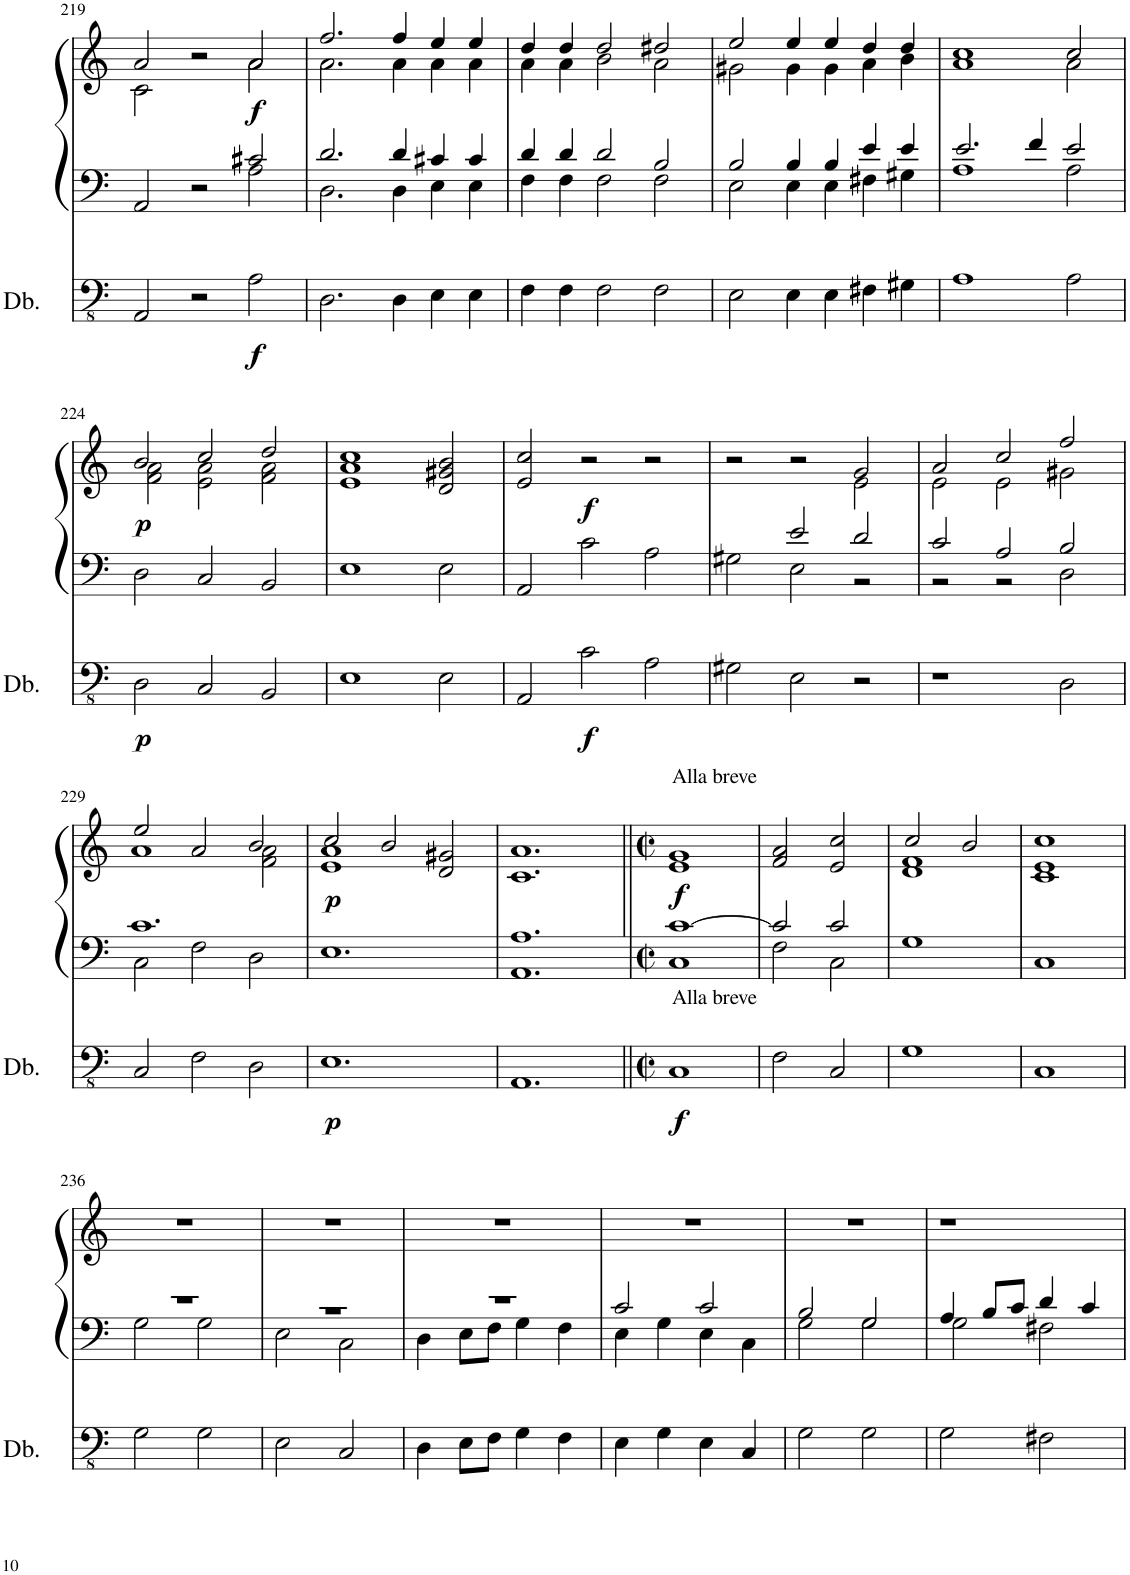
**kern	**dynam	**kern	**kern	**dynam
*part2	*part2	*part1	*part1	*part1
*staff3	*staff3	*staff2	*staff1	*staff1/2
*I"Double Bass	*	*I"[Organ [manuals]] (a)	*	*
*I'Db.	*	*	*	*
!!LO:PB:g=z
*clefFv4	*	*clefF4	*clefG2	*
*Trd7c12	*	*	*	*
*k[]	*	*k[]	*k[]	*
*C:	*	*C:	*C:	*
*M3/2	*	*M3/2	*M3/2	*
=219	=219	=219	=219	=219
*	*	*^	*^	*
2AAA/	.	2AA/	2ryy	2a/	2c\	.
2r	.	2r	2ryy	2r	2ryy	.
!	!LO:DY:b	!	!	!	!	!LO:DY:b
2AA\	f	2c#X/	2A\	2a/	2a\	f
=220	=220	=220	=220	=220	=220	=220
2.DD\	.	2.d/	2.D\	2.ff/	2.a\	.
4DD\	.	4d/	4D\	4ff/	4a\	.
4EE\	.	4c#X/	4E\	4ee/	4a\	.
4EE\	.	4c#/	4E\	4ee/	4a\	.
=221	=221	=221	=221	=221	=221	=221
4FF\	.	4d/	4F\	4dd/	4a\	.
4FF\	.	4d/	4F\	4dd/	4a\	.
2FF\	.	2d/	2F\	2dd/	2b\	.
2FF\	.	2B/	2F\	2dd#X/	2a\	.
=222	=222	=222	=222	=222	=222	=222
2EE\	.	2B/	2E\	2ee/	2g#X\	.
4EE\	.	4B/	4E\	4ee/	4g#\	.
4EE\	.	4B/	4E\	4ee/	4g#\	.
4FF#X\	.	4e/	4F#X\	4dd/	4a\	.
4GG#X\	.	4e/	4G#X\	4dd/	4b\	.
=223	=223	=223	=223	=223	=223	=223
1AA	.	2.e/	1A	1cc	1a	.
.	.	4f/	.	.	.	.
2AA\	.	2e/	2A\	2cc/	2a\	.
!!LO:LB:g=z	!!
=224	=224	=224	=224	=224	=224	=224
!	!LO:DY:b	!	!	!	!	!LO:DY:b
*	*	*v	*v	*	*	*
2DD\	p	2D\	2b/	2f\ 2a\	p
2CC/	.	2C/	2cc/	2e\ 2a\	.
2BBB/	.	2BB/	2dd/	2f\ 2a\	.
*	*	*	*v	*v	*
=225	=225	=225	=225	=225
1EE	.	1E	1e 1a 1cc	.
2EE\	.	2E\	2d/ 2g#X/ 2b/	.
=226	=226	=226	=226	=226
2AAA/	.	2AA/	2e/ 2cc/	.
!	!LO:DY:b	!	!	!LO:DY:b
2C\	f	2c\	2r	f
2AA\	.	2A\	2r	.
=227	=227	=227	=227	=227
*	*	*^	*^	*
2GG#X\	.	2ryy	2G#X\	2r	1ryy	.
2EE\	.	2e/	2E\	2r	.	.
2r	.	2d/	2r	2g/	2e\	.
=228	=228	=228	=228	=228	=228	=228
1r	.	2c/	2r	2a/	2e\	.
.	.	2A/	2r	2cc/	2e\	.
2DD\	.	2B/	2D\	2ff/	2g#X\	.
!!LO:LB:g=z	!!
=229	=229	=229	=229	=229	=229	=229
2CC/	.	1.c	2C\	2ee/	1a	.
2FF\	.	.	2F\	2a/	.	.
2DD\	.	.	2D\	2b/	2f\ 2a\	.
=230	=230	=230	=230	=230	=230	=230
!	!LO:DY:b	!	!	!	!	!LO:DY:b
*	*	*v	*v	*	*	*
1.EE	p	1.E	2cc/	1e 1a	p
.	.	.	2b/	.	.
.	.	.	2d/ 2g#X/	2ryy	.
*	*	*	*v	*v	*
=231	=231	=231	=231	=231
1.AAA	.	1.AA 1.A	1.c 1.a	.
=232||	=232||	=232||	=232||	=232||
*M2/2	*	*M2/2	*M2/2	*
*met(c|)	*	*met(c|)	*met(c|)	*
!	!	!	!LO:TX:a:t=Alla breve	!
!LO:TX:a:t=Alla breve	!	!	!	!
!	!LO:DY:b	!	!	!LO:DY:b
1CC	f	1C [1c	1e 1g	f
=233	=233	=233	=233	=233
*	*	*^	*	*
2FF\	.	2c/]	2F\	2f/ 2a/	.
2CC/	.	2c/	2C\	2e/ 2cc/	.
*	*	*v	*v	*	*
=234	=234	=234	=234	=234
*	*	*	*^	*
1GG	.	1G	2cc/	1d 1f	.
.	.	.	2b/	.	.
*	*	*	*v	*v	*
=235	=235	=235	=235	=235
1CC	.	1C	1c 1e 1cc	.
!!LO:LB:g=z
=236	=236	=236	=236	=236
*	*	*^	*	*
2GG\	.	1r	2G\	1r	.
2GG\	.	.	2G\	.	.
=237	=237	=237	=237	=237	=237
2EE\	.	1r	2E\	1r	.
2CC/	.	.	2C\	.	.
=238	=238	=238	=238	=238	=238
4DD\	.	1r	4D\	1r	.
8EE\L	.	.	8E\L	.	.
8FF\J	.	.	8F\J	.	.
4GG\	.	.	4G\	.	.
4FF\	.	.	4F\	.	.
=239	=239	=239	=239	=239	=239
4EE\	.	2c/	4E\	1r	.
4GG\	.	.	4G\	.	.
4EE\	.	2c/	4E\	.	.
4CC/	.	.	4C\	.	.
=240	=240	=240	=240	=240	=240
2GG\	.	2B/	2G\	1r	.
2GG\	.	2G/	2G\	.	.
=241	=241	=241	=241	=241	=241
2GG\	.	4A/	2G\	1r	.
.	.	8B/L	.	.	.
.	.	8c/J	.	.	.
2FF#X\	.	4d/	2F#X\	.	.
.	.	4c/	.	.	.
*	*	*v	*v	*	*
=	=	=	=	=
*-	*-	*-	*-	*-
